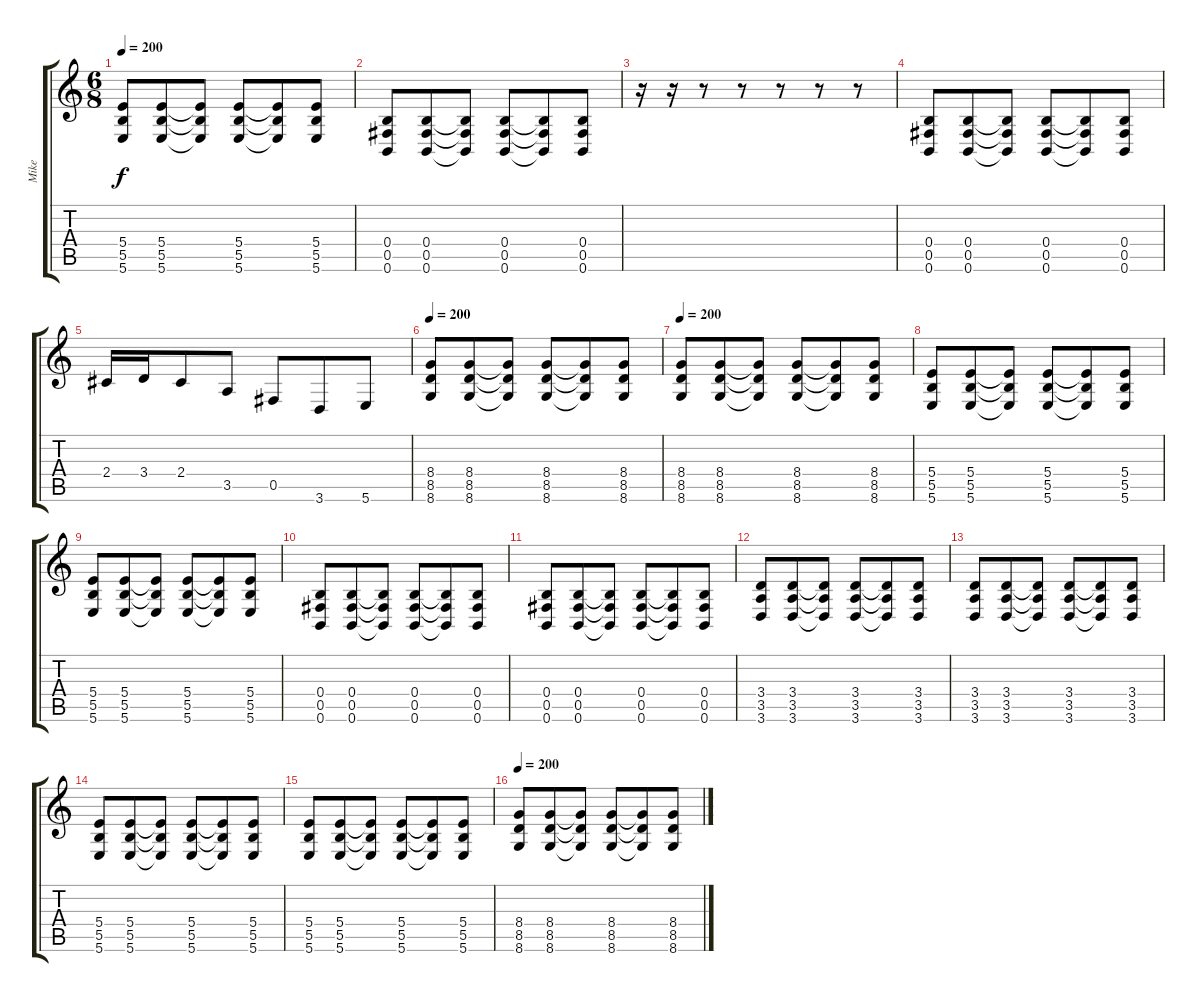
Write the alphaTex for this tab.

\track ("Mike" "Mike") {instrument distortionguitar}
\staff {score tabs}
\tuning (Db4 Ab3 E3 B2 Gb2 B1) {hide}
\ts (6 8)
\tempo 200
\clef g2
\ks c
(5.4 5.5 5.6).8{dy f} (5.4 5.5 5.6).8 (5.4{t} 5.5{t} 5.6{t}).8 (5.4 5.5 5.6).8 (5.4{t} 5.5{t} 5.6{t}).8 (5.4 5.5 5.6).8 |
(0.4 0.5 0.6).8 (0.4 0.5 0.6).8 (0.4{t} 0.5{t} 0.6{t}).8 (0.4 0.5 0.6).8 (0.4{t} 0.5{t} 0.6{t}).8 (0.4 0.5 0.6).8 |
r.16 r.16 r.8 r.8 r.8 r.8 r.8 |
(0.4 0.5 0.6).8 (0.4 0.5 0.6).8 (0.4{t} 0.5{t} 0.6{t}).8 (0.4 0.5 0.6).8 (0.4{t} 0.5{t} 0.6{t}).8 (0.4 0.5 0.6).8 |
2.4.16 3.4.16 2.4.8 3.5.8 0.5.8 3.6.8 5.6.8 |
\tempo 200
(8.4 8.5 8.6).8 (8.4 8.5 8.6).8 (8.4{t} 8.5{t} 8.6{t}).8 (8.4 8.5 8.6).8 (8.4{t} 8.5{t} 8.6{t}).8 (8.4 8.5 8.6).8 |
\tempo 200
(8.4 8.5 8.6).8 (8.4 8.5 8.6).8 (8.4{t} 8.5{t} 8.6{t}).8 (8.4 8.5 8.6).8 (8.4{t} 8.5{t} 8.6{t}).8 (8.4 8.5 8.6).8 |
(5.4 5.5 5.6).8 (5.4 5.5 5.6).8 (5.4{t} 5.5{t} 5.6{t}).8 (5.4 5.5 5.6).8 (5.4{t} 5.5{t} 5.6{t}).8 (5.4 5.5 5.6).8 |
(5.4 5.5 5.6).8 (5.4 5.5 5.6).8 (5.4{t} 5.5{t} 5.6{t}).8 (5.4 5.5 5.6).8 (5.4{t} 5.5{t} 5.6{t}).8 (5.4 5.5 5.6).8 |
(0.4 0.5 0.6).8 (0.4 0.5 0.6).8 (0.4{t} 0.5{t} 0.6{t}).8 (0.4 0.5 0.6).8 (0.4{t} 0.5{t} 0.6{t}).8 (0.4 0.5 0.6).8 |
(0.4 0.5 0.6).8 (0.4 0.5 0.6).8 (0.4{t} 0.5{t} 0.6{t}).8 (0.4 0.5 0.6).8 (0.4{t} 0.5{t} 0.6{t}).8 (0.4 0.5 0.6).8 |
(3.4 3.5 3.6).8 (3.4 3.5 3.6).8 (3.4{t} 3.5{t} 3.6{t}).8 (3.4 3.5 3.6).8 (3.4{t} 3.5{t} 3.6{t}).8 (3.4 3.5 3.6).8 |
(3.4 3.5 3.6).8 (3.4 3.5 3.6).8 (3.4{t} 3.5{t} 3.6{t}).8 (3.4 3.5 3.6).8 (3.4{t} 3.5{t} 3.6{t}).8 (3.4 3.5 3.6).8 |
(5.4 5.5 5.6).8 (5.4 5.5 5.6).8 (5.4{t} 5.5{t} 5.6{t}).8 (5.4 5.5 5.6).8 (5.4{t} 5.5{t} 5.6{t}).8 (5.4 5.5 5.6).8 |
(5.4 5.5 5.6).8 (5.4 5.5 5.6).8 (5.4{t} 5.5{t} 5.6{t}).8 (5.4 5.5 5.6).8 (5.4{t} 5.5{t} 5.6{t}).8 (5.4 5.5 5.6).8 |
\tempo 200
(8.4 8.5 8.6).8 (8.4 8.5 8.6).8 (8.4{t} 8.5{t} 8.6{t}).8 (8.4 8.5 8.6).8 (8.4{t} 8.5{t} 8.6{t}).8 (8.4 8.5 8.6).8
